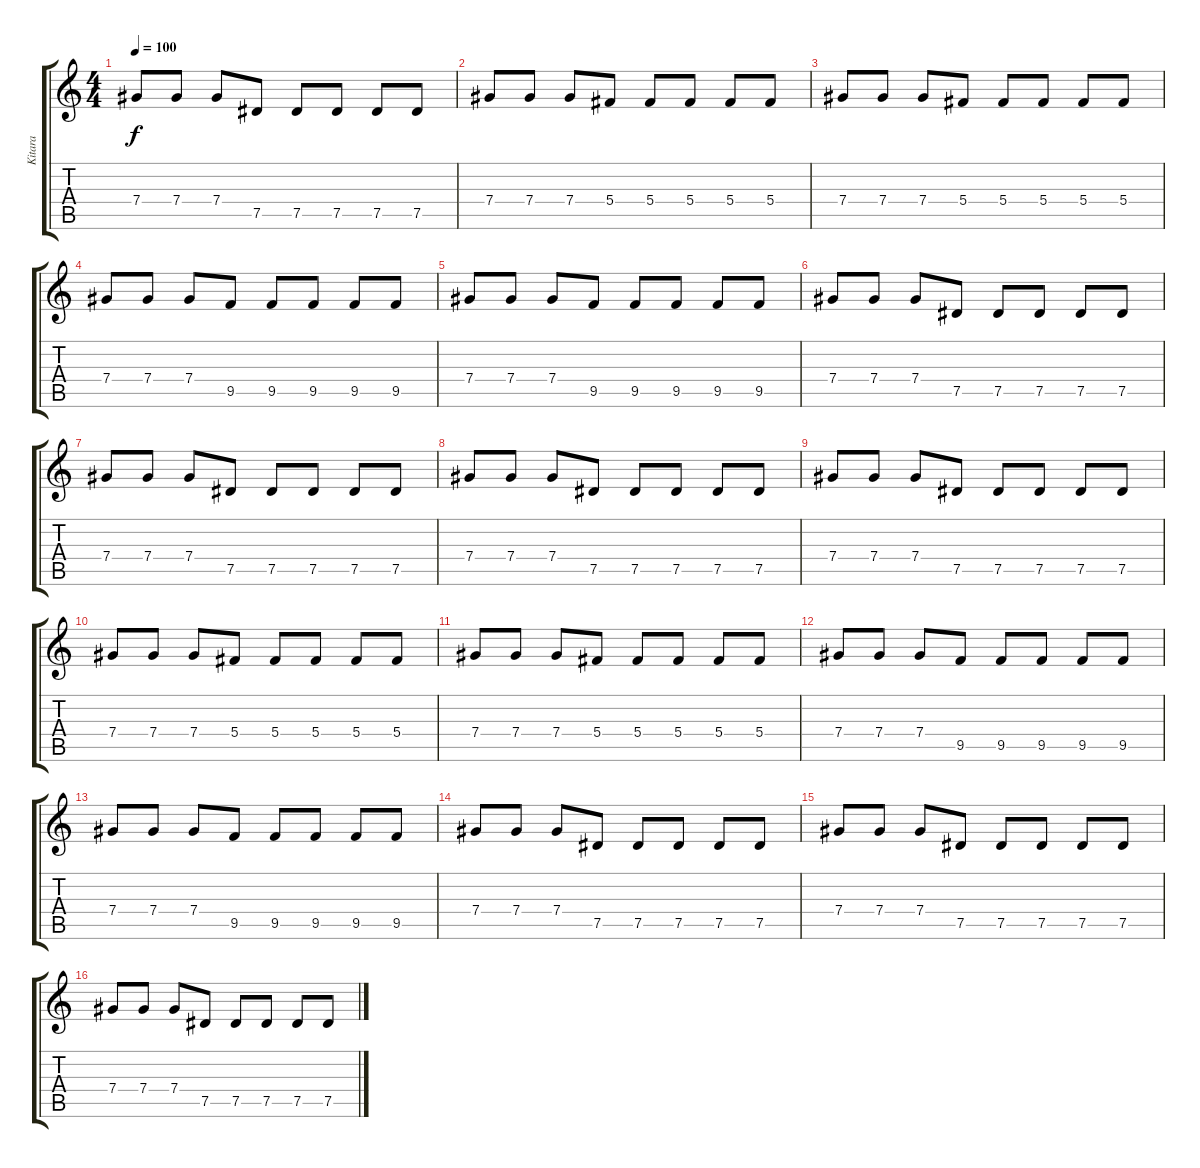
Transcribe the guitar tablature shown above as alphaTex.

\track ("Kitara" "Kitara") {instrument distortionguitar}
\staff {score tabs}
\tuning (Eb4 Bb3 Gb3 Db3 Ab2 Db2) {hide}
\ts (4 4)
\tempo 100
\clef g2
\ks c
7.4.8{dy f} 7.4.8 7.4.8 7.5.8 7.5.8 7.5.8 7.5.8 7.5.8 |
7.4.8 7.4.8 7.4.8 5.4.8 5.4.8 5.4.8 5.4.8 5.4.8 |
7.4.8 7.4.8 7.4.8 5.4.8 5.4.8 5.4.8 5.4.8 5.4.8 |
7.4.8 7.4.8 7.4.8 9.5.8 9.5.8 9.5.8 9.5.8 9.5.8 |
7.4.8 7.4.8 7.4.8 9.5.8 9.5.8 9.5.8 9.5.8 9.5.8 |
7.4.8 7.4.8 7.4.8 7.5.8 7.5.8 7.5.8 7.5.8 7.5.8 |
7.4.8 7.4.8 7.4.8 7.5.8 7.5.8 7.5.8 7.5.8 7.5.8 |
7.4.8 7.4.8 7.4.8 7.5.8 7.5.8 7.5.8 7.5.8 7.5.8 |
7.4.8 7.4.8 7.4.8 7.5.8 7.5.8 7.5.8 7.5.8 7.5.8 |
7.4.8 7.4.8 7.4.8 5.4.8 5.4.8 5.4.8 5.4.8 5.4.8 |
7.4.8 7.4.8 7.4.8 5.4.8 5.4.8 5.4.8 5.4.8 5.4.8 |
7.4.8 7.4.8 7.4.8 9.5.8 9.5.8 9.5.8 9.5.8 9.5.8 |
7.4.8 7.4.8 7.4.8 9.5.8 9.5.8 9.5.8 9.5.8 9.5.8 |
7.4.8 7.4.8 7.4.8 7.5.8 7.5.8 7.5.8 7.5.8 7.5.8 |
7.4.8 7.4.8 7.4.8 7.5.8 7.5.8 7.5.8 7.5.8 7.5.8 |
7.4.8 7.4.8 7.4.8 7.5.8 7.5.8 7.5.8 7.5.8 7.5.8
